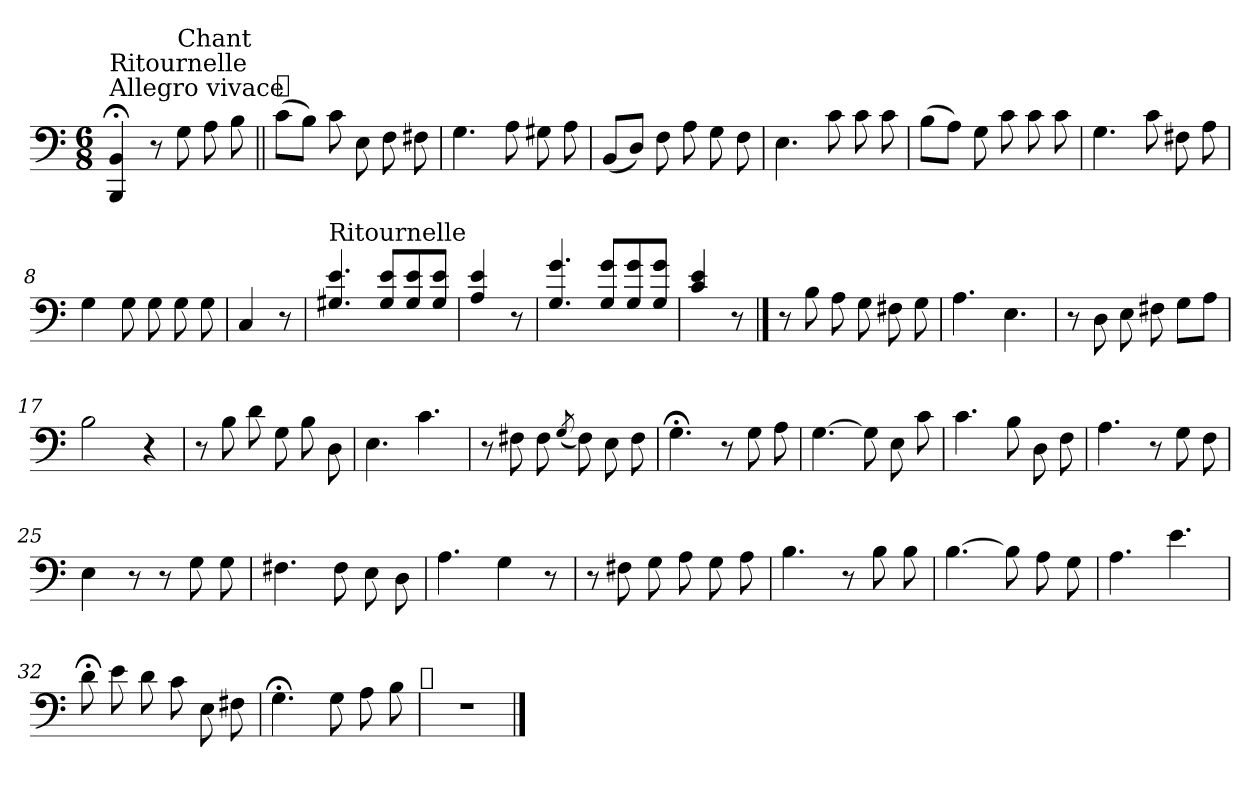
**kern
*part1
*staff1
*clefF4
*k[]
*C:
*M6/8
=1
!LO:TX:a:t=Allegro vivace
!LO:TX:a:t=Ritournelle
4BBB;</ 4BB;</
8r
!LO:TX:a:t=Chant
8G\
8A\
8B\
=2||
!LO:TX:a:t=𝄋
(>8c\L
8B\J)
8c\
8E\
8F\
8F#X\
=3
4.G\
8A\
8G#X\
8A\
=4
(<8BB/L
8D/J)
8F\
8A\
8G\
8F\
=5
4.E\
8c\
8c\
8c\
=6
(>8B\L
8A\J)
8G\
8c\
8c\
8c\
!!LO:LB:g=z
=7
4.G\
8c\
8F#X\
8A\
=8
4G\
8G\
8G\
8G\
8G\
=9
4C/
8r
=10
!LO:TX:a:t=Ritournelle
4.G#X/ 4.e/
8G#/ 8e/L
8G#/ 8e/
8G#/ 8e/J
=11
4A/ 4e/
8r
=12
4.G/ 4.g/
8G/ 8g/L
8G/ 8g/
8G/ 8g/J
=13
4c/ 4e/
8r
!!LO:LB:g=z
==14
8r
8B\
8A\
8G\
8F#X\
8G\
=15
4.A\
4.E\
=16
8r
8D\
8E\
8F#X\
8G\L
8A\J
=17
2B\
4r
=18
8r
8B\
8d\
8G\
8B\
8D\
=19
4.E\
4.c\
=20
8r
8F#X\
8F#\
(<8qG/
8F#\)
8E\
8F#\
!!LO:LB:g=z
=21
4.G;<\
8r
8G\
8A\
=22
[4.G\
8G\]
8E\
8c\
=23
4.c\
8B\
8D\
8F\
=24
4.A\
8r
8G\
8F\
=25
4E\
8r
8r
8G\
8G\
=26
4.F#X\
8F#\
8E\
8D\
=27
4.A\
4G\
8r
!!LO:LB:g=z
=28
8r
8F#X\
8G\
8A\
8G\
8A\
=29
4.B\
8r
8B\
8B\
=30
[4.B\
8B\]
8A\
8G\
=31
4.A\
4.e\
=32
8d;<\
8e\
8d\
8c\
8E\
8F#X\
=33
4.G;<\
8G\
8A\
8B\
!LO:TX:a:t=𝄋
=34
!LO:N:vis=2
2.r
==
*-
